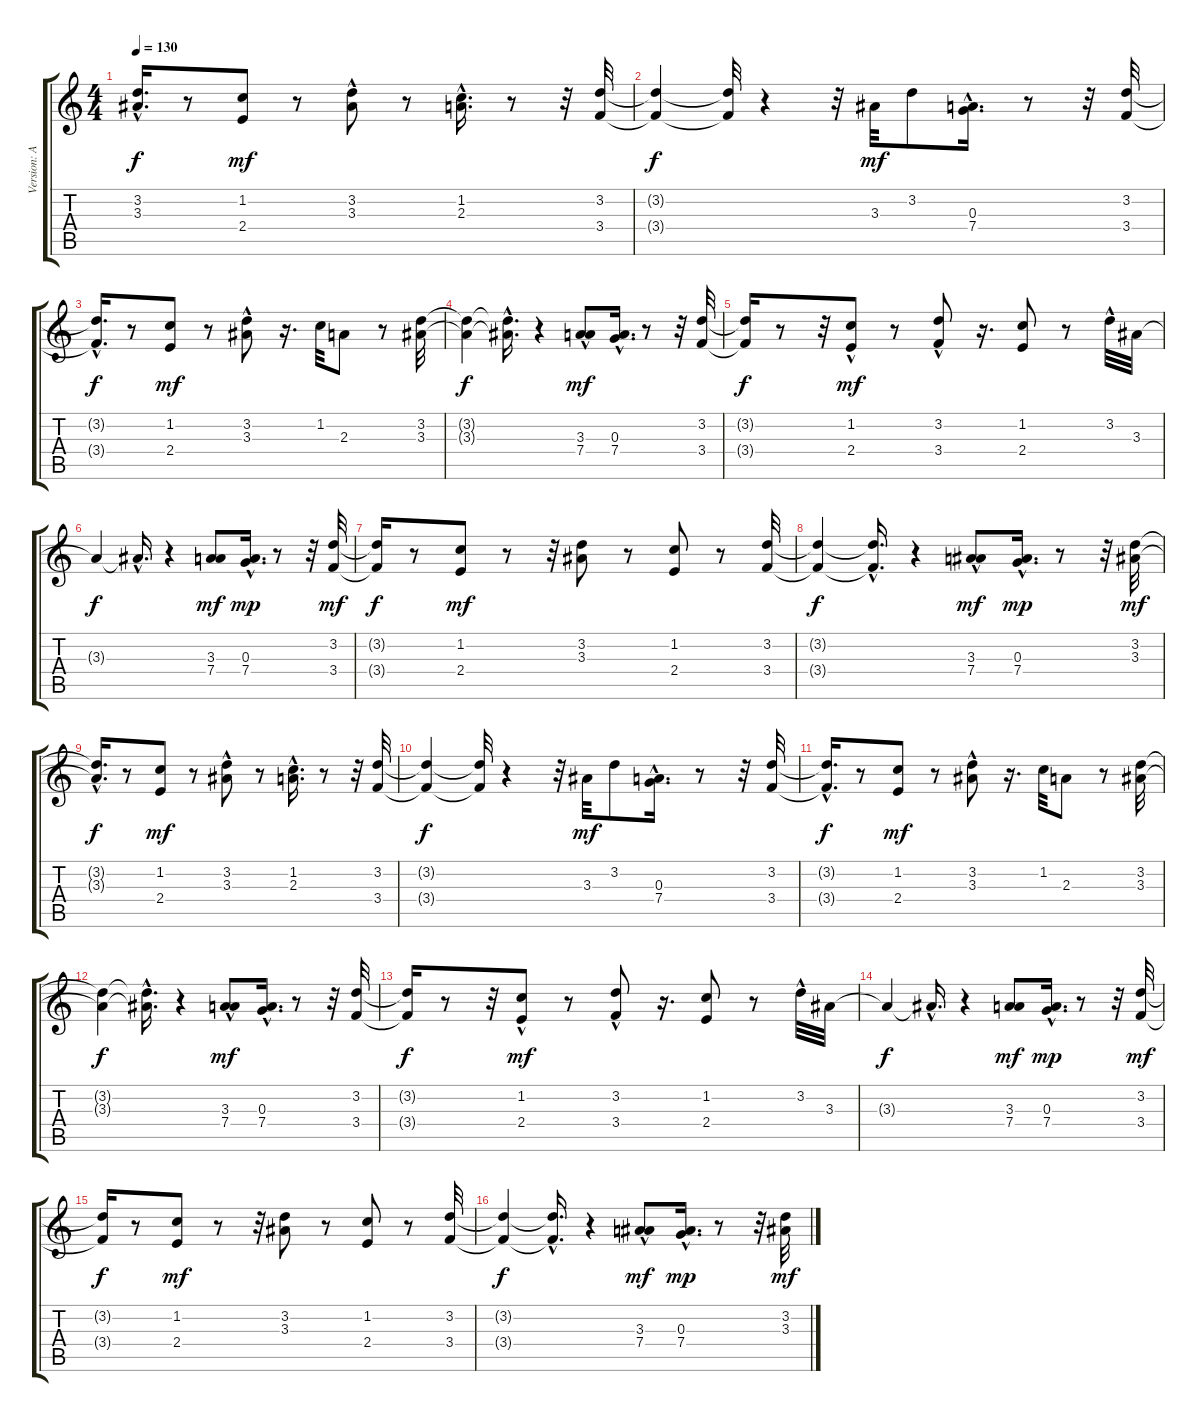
\track ("Version: AWE32 GS" "Version: A") {instrument electricguitarjazz}
\staff {score tabs}
\tuning (E4 B3 G3 D3 A2 E2) {hide}
\ts (4 4)
\tempo 130
\clef g2
\ks c
(3.2{t} 3.3{hac t}).16{d dy f} r.8 (1.2 2.4).8{dy mf} r.8 (3.2 3.3{hac}).8 r.8 (1.2{hac} 2.3{hac}).16{d} r.8 r.32 (3.2 3.4).32 |
(3.2{t} 3.4{t}).4{dy f} (3.2{t} 3.4{t}).32 r.4 r.32 3.3.32{dy mf} 3.2.8 (0.3{hac} 7.4{hac}).16{d} r.8 r.32 (3.2 3.4).32 |
(3.2{t} 3.4{hac t}).16{d dy f} r.8 (1.2 2.4).8{dy mf} r.8 (3.2{hac} 3.3).8 r.16{d} 1.2.32 2.3.8 r.8 (3.2 3.3).32 |
(3.2{t} 3.3{t}).4{dy f} (3.2{hac t} 3.3{hac t}).16{d} r.4 (3.3 7.4{hac}).8{dy mf} (0.3{hac} 7.4{hac}).16{d} r.8 r.32 (3.2 3.4).32 |
(3.2{t} 3.4{t}).16{dy f} r.8 r.32 (1.2 2.4{hac}).8{dy mf} r.8 (3.2{hac} 3.4).8 r.16{d} (1.2 2.4).8 r.8 3.2{hac}.32 3.3.32 |
3.3{t}.4{dy f} 3.3{hac t}.16{d} r.4 (3.3 7.4).8{dy mf} (0.3{hac} 7.4{hac}).16{d dy mp} r.8 r.32 (3.2 3.4).32{dy mf} |
(3.2{t} 3.4{t}).16{dy f} r.8 (1.2 2.4).8{dy mf} r.8 r.32 (3.2 3.3).8 r.8 (1.2 2.4).8 r.8 (3.2 3.4).32 |
(3.2{t} 3.4{t}).4{dy f} (3.2{hac t} 3.4{t}).16{d} r.4 (3.3 7.4{hac}).8{dy mf} (0.3{hac} 7.4{hac}).16{d dy mp} r.8 r.32 (3.2 3.3).32{dy mf} |
(3.2{t} 3.3{hac t}).16{d dy f} r.8 (1.2 2.4).8{dy mf} r.8 (3.2 3.3{hac}).8 r.8 (1.2{hac} 2.3{hac}).16{d} r.8 r.32 (3.2 3.4).32 |
(3.2{t} 3.4{t}).4{dy f} (3.2{t} 3.4{t}).32 r.4 r.32 3.3.32{dy mf} 3.2.8 (0.3{hac} 7.4{hac}).16{d} r.8 r.32 (3.2 3.4).32 |
(3.2{t} 3.4{hac t}).16{d dy f} r.8 (1.2 2.4).8{dy mf} r.8 (3.2{hac} 3.3).8 r.16{d} 1.2.32 2.3.8 r.8 (3.2 3.3).32 |
(3.2{t} 3.3{t}).4{dy f} (3.2{hac t} 3.3{hac t}).16{d} r.4 (3.3 7.4{hac}).8{dy mf} (0.3{hac} 7.4{hac}).16{d} r.8 r.32 (3.2 3.4).32 |
(3.2{t} 3.4{t}).16{dy f} r.8 r.32 (1.2 2.4{hac}).8{dy mf} r.8 (3.2{hac} 3.4).8 r.16{d} (1.2 2.4).8 r.8 3.2{hac}.32 3.3.32 |
3.3{t}.4{dy f} 3.3{hac t}.16{d} r.4 (3.3 7.4).8{dy mf} (0.3{hac} 7.4{hac}).16{d dy mp} r.8 r.32 (3.2 3.4).32{dy mf} |
(3.2{t} 3.4{t}).16{dy f} r.8 (1.2 2.4).8{dy mf} r.8 r.32 (3.2 3.3).8 r.8 (1.2 2.4).8 r.8 (3.2 3.4).32 |
(3.2{t} 3.4{t}).4{dy f} (3.2{hac t} 3.4{t}).16{d} r.4 (3.3 7.4{hac}).8{dy mf} (0.3{hac} 7.4{hac}).16{d dy mp} r.8 r.32 (3.2 3.3).32{dy mf}
